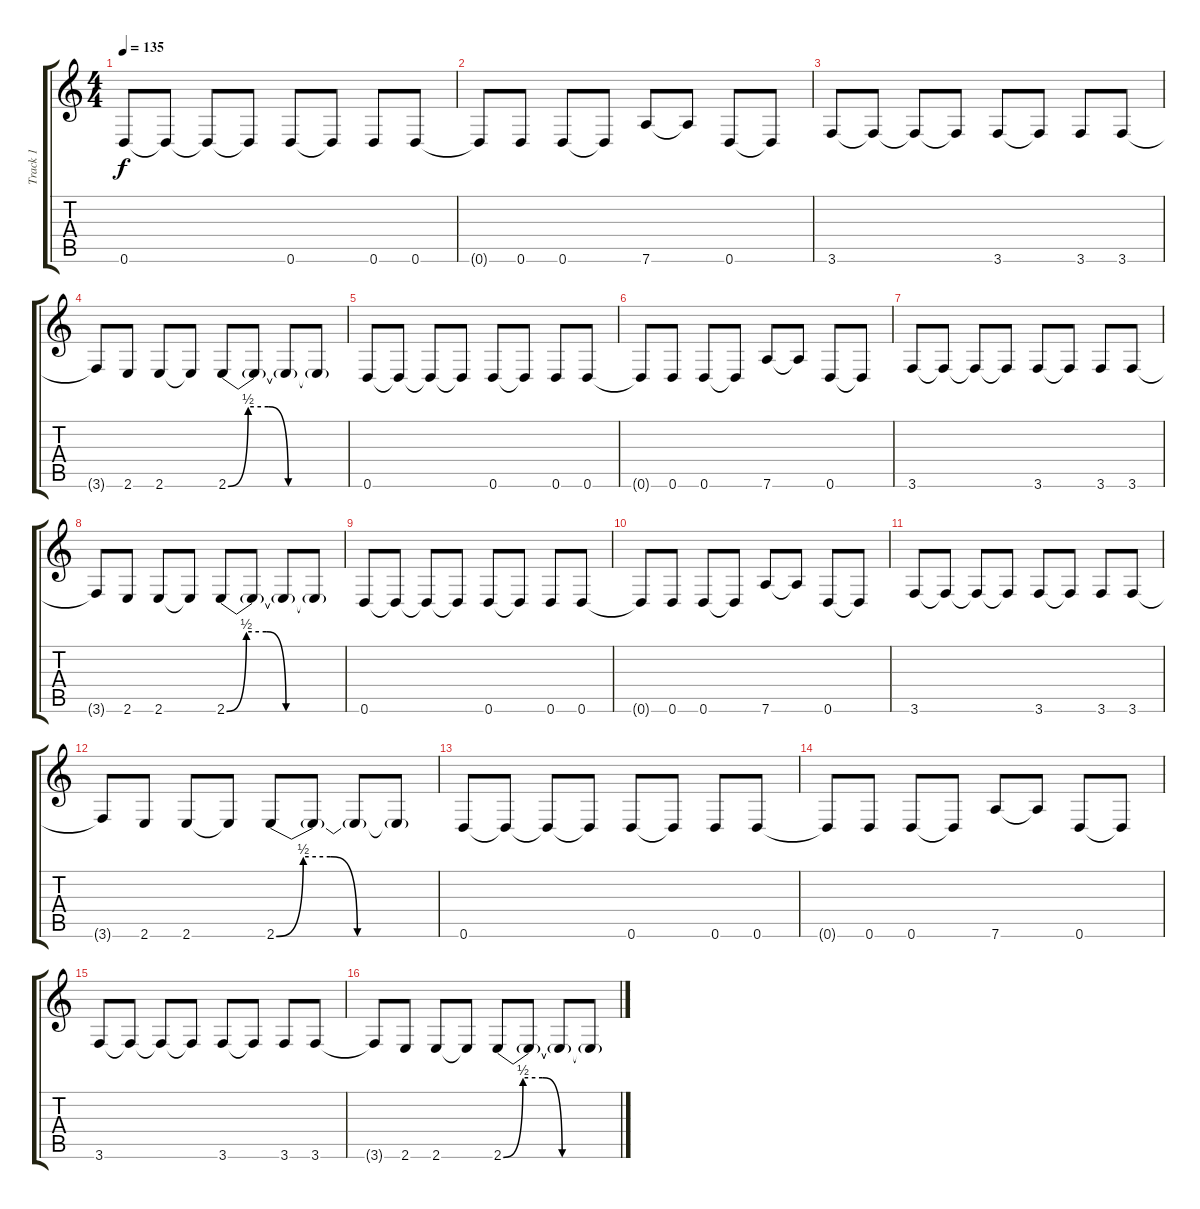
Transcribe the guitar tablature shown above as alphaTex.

\track ("Track 1" "Track 1") {instrument distortionguitar}
\staff {score tabs}
\tuning (D4 A3 F3 C3 G2 D2) {hide}
\ts (4 4)
\tempo 135
\clef g2
\ks c
0.6.8{dy f} 0.6{t}.8 0.6{t}.8 0.6{t}.8 0.6.8 0.6{t}.8 0.6.8 0.6.8 |
0.6{t}.8 0.6.8 0.6.8 0.6{t}.8 7.6.8 7.6{t}.8 0.6.8 0.6{t}.8 |
3.6.8 3.6{t}.8 3.6{t}.8 3.6{t}.8 3.6.8 3.6{t}.8 3.6.8 3.6.8 |
3.6{t}.8 2.6.8 2.6.8 2.6{t}.8 2.6{be (custom 0 0 10 2 20 2 30 0 60 0)}.8 2.6{t}.8 2.6{t}.8 2.6{t}.8 |
0.6.8 0.6{t}.8 0.6{t}.8 0.6{t}.8 0.6.8 0.6{t}.8 0.6.8 0.6.8 |
0.6{t}.8 0.6.8 0.6.8 0.6{t}.8 7.6.8 7.6{t}.8 0.6.8 0.6{t}.8 |
3.6.8 3.6{t}.8 3.6{t}.8 3.6{t}.8 3.6.8 3.6{t}.8 3.6.8 3.6.8 |
3.6{t}.8 2.6.8 2.6.8 2.6{t}.8 2.6{be (custom 0 0 10 2 20 2 30 0 60 0)}.8 2.6{t}.8 2.6{t}.8 2.6{t}.8 |
0.6.8 0.6{t}.8 0.6{t}.8 0.6{t}.8 0.6.8 0.6{t}.8 0.6.8 0.6.8 |
0.6{t}.8 0.6.8 0.6.8 0.6{t}.8 7.6.8 7.6{t}.8 0.6.8 0.6{t}.8 |
3.6.8 3.6{t}.8 3.6{t}.8 3.6{t}.8 3.6.8 3.6{t}.8 3.6.8 3.6.8 |
3.6{t}.8 2.6.8 2.6.8 2.6{t}.8 2.6{be (custom 0 0 10 2 20 2 30 0 60 0)}.8 2.6{t}.8 2.6{t}.8 2.6{t}.8 |
0.6.8 0.6{t}.8 0.6{t}.8 0.6{t}.8 0.6.8 0.6{t}.8 0.6.8 0.6.8 |
0.6{t}.8 0.6.8 0.6.8 0.6{t}.8 7.6.8 7.6{t}.8 0.6.8 0.6{t}.8 |
3.6.8 3.6{t}.8 3.6{t}.8 3.6{t}.8 3.6.8 3.6{t}.8 3.6.8 3.6.8 |
3.6{t}.8 2.6.8 2.6.8 2.6{t}.8 2.6{be (custom 0 0 10 2 20 2 30 0 60 0)}.8 2.6{t}.8 2.6{t}.8 2.6{t}.8
